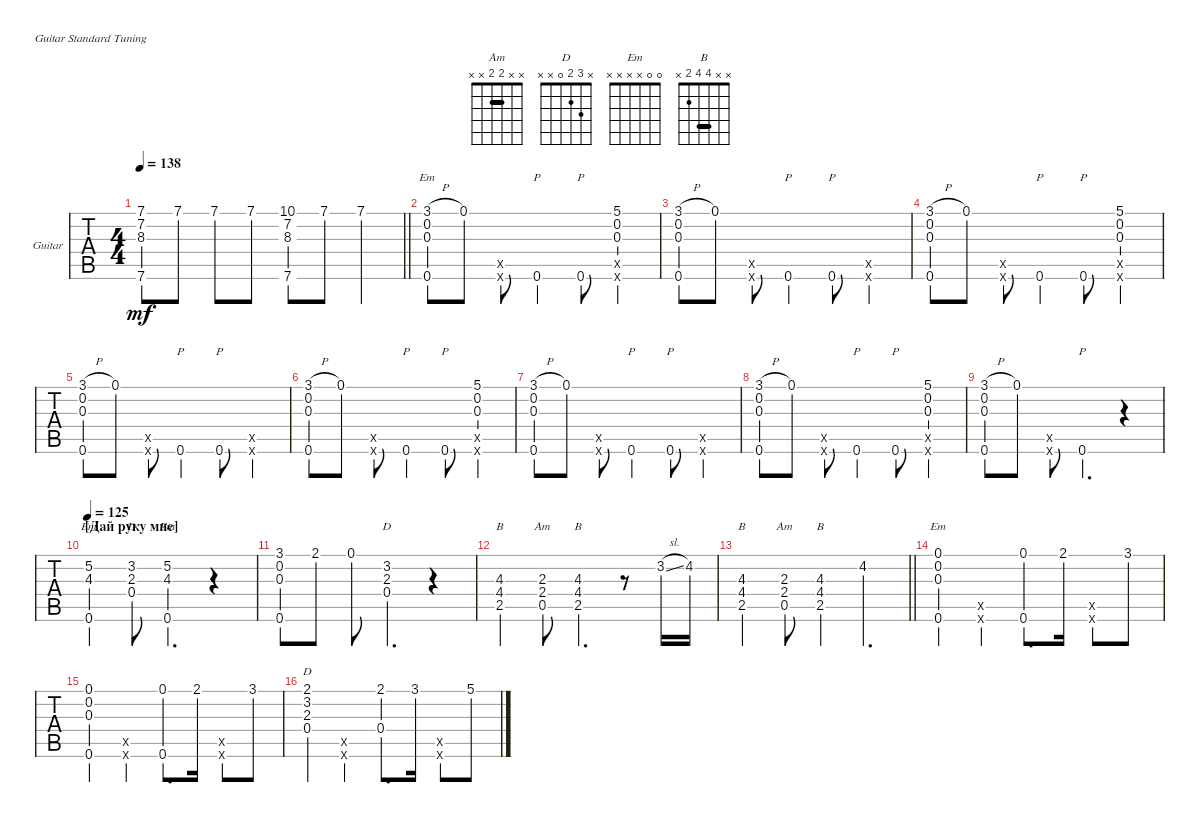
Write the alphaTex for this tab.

\bracketExtendMode groupsimilarinstruments
\firstSystemTrackNameOrientation horizontal
\otherSystemsTrackNameOrientation horizontal
\track ("" "Guitar") {instrument acousticguitarsteel}
\staff {tabs}
\tuning (E4 B3 G3 D3 A2 E2)
\chord ("Am" x x 2 2 0 x) {barre 2}
\chord ("D" 2 x x x x x)
\chord ("Em" 0 x x x x x)
\chord ("Em" 3 x x x x x)
\chord ("Em" 0 0 x x x x)
\chord ("D" x 3 2 x x x)
\chord ("D" x 3 2 0 x x)
\chord ("B" x x 4 4 x x) {barre 4}
\chord ("Am" x x 2 2 x x) {barre 2}
\chord ("B" x 0 x 4 x x)
\chord ("B" x x 4 4 2 x) {barre 4}
\ts (4 4)
\tempo 138
\clef g2
\barLineRight lightlight
\ks c
(7.1{t} 8.3{t} 7.2{t} 7.6{t}).8{dy mf} 7.1.8 7.1.8 7.1.8 (10.1 7.6 7.2 8.3).8 7.1.8 7.1.4 |
(3.1{h} 0.6 0.2 0.3).8{ch "Em"} 0.1.8 (0.6{x} 0.5{x}).8 0.6.4{p} 0.6.8{p} (5.1 0.6{x} 0.5{x} 0.2 0.3).4 |
(3.1{h} 0.6 0.2 0.3).8 0.1.8 (0.6{x} 0.5{x}).8 0.6.4{p} 0.6.8{p} (0.6{x} 0.5{x}).4 |
(3.1{h} 0.6 0.2 0.3).8 0.1.8 (0.6{x} 0.5{x}).8 0.6.4{p} 0.6.8{p} (5.1 0.6{x} 0.5{x} 0.2 0.3).4 |
(3.1{h} 0.6 0.2 0.3).8 0.1.8 (0.6{x} 0.5{x}).8 0.6.4{p} 0.6.8{p} (0.6{x} 0.5{x}).4 |
(3.1{h} 0.6 0.2 0.3).8 0.1.8 (0.6{x} 0.5{x}).8 0.6.4{p} 0.6.8{p} (5.1 0.6{x} 0.5{x} 0.2 0.3).4 |
(3.1{h} 0.6 0.2 0.3).8 0.1.8 (0.6{x} 0.5{x}).8 0.6.4{p} 0.6.8{p} (0.6{x} 0.5{x}).4 |
(3.1{h} 0.6 0.2 0.3).8 0.1.8 (0.6{x} 0.5{x}).8 0.6.4{p} 0.6.8{p} (5.1 0.6{x} 0.5{x} 0.2 0.3).4 |
(3.1{h} 0.6 0.2 0.3).8 0.1.8 (0.6{x} 0.5{x}).8 0.6.4{p d} r.4 |
\section ("" "[Дай руку мне]")
\tempo 125
(5.2 4.3 0.6).4{ch "Em"} (3.2 2.3 0.4).8{ch "D"} (5.2 4.3 0.6).4{d ch "Em"} r.4 |
(3.1 0.2 0.3 0.6).8 2.1.8 0.1.8 (3.2 2.3 0.4).4{d ch "D"} r.4 |
(4.3 4.4 2.5).4{ch "B"} (2.3 2.4 0.5).8{ch "Am"} (4.3 4.4 2.5).4{d ch "B"} r.8 3.2{sl}.16 4.2.16 |
\barLineRight lightlight
(4.3 4.4 2.5).4{ch "B"} (2.3 2.4 0.5).8{ch "Am"} (4.3 4.4 2.5).4{ch "B"} 4.2.4{d} |
(0.1 0.2 0.3 0.6).4{ch "Em"} (0.5{x} 0.6{x}).4 (0.1 0.6).8{d} 2.1.16 (0.6{x} 0.5{x}).8 3.1.8 |
(0.1 0.2 0.3 0.6).4 (0.5{x} 0.6{x}).4 (0.1 0.6).8{d} 2.1.16 (0.6{x} 0.5{x}).8 3.1.8 |
(2.1 3.2 2.3 0.4).4{ch "D"} (0.6{x} 0.5{x}).4 (2.1 0.4).8{d} 3.1.16 (0.5{x} 0.6{x}).8 5.1.8
